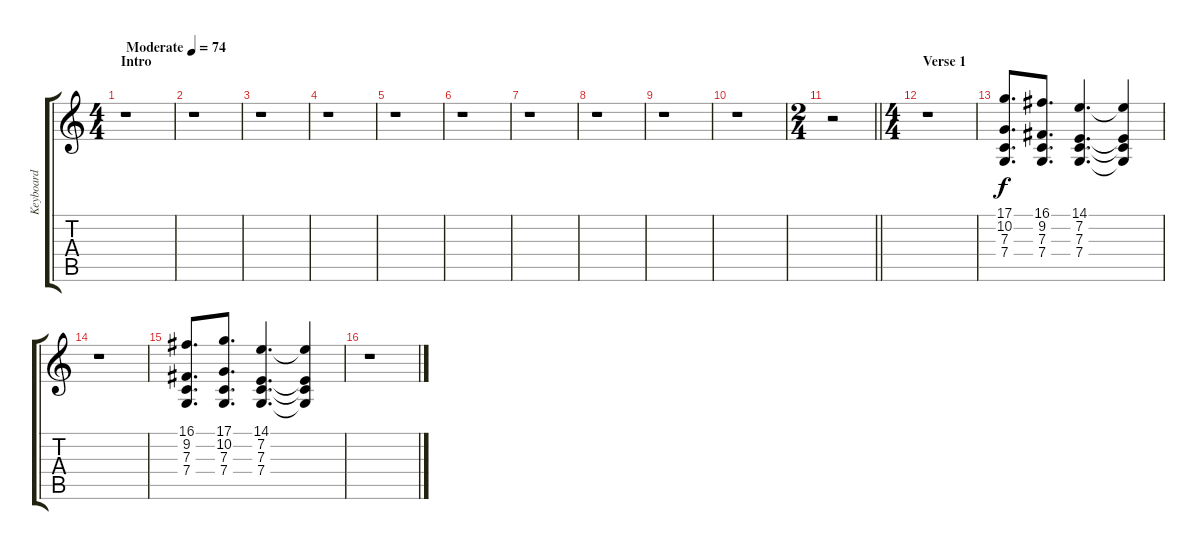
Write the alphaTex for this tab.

\track ("Keyboard" "Keyboard") {instrument stringensemble1}
\staff {score tabs}
\tuning (D4 A3 F3 C3 G2 C2) {hide}
\ts (4 4)
\section ("" "Intro")
\tempo (74 "Moderate")
\clef g2
\ks c
r.1{dy f instrument stringensemble1} |
r.1 |
r.1 |
r.1 |
r.1 |
r.1 |
r.1 |
r.1 |
r.1 |
r.1 |
\ts (2 4)
\barLineRight lightlight
r.2 |
\ts (4 4)
\section ("" "Verse 1")
r.1 |
(17.1 10.2 7.3 7.4).8{d instrument drawbarorgan} (16.1 9.2 7.3 7.4).8{d} (14.1 7.2 7.3 7.4).4{d} (14.1{t} 7.2{t} 7.3{t} 7.4{t}).4 |
r.1 |
(16.1 9.2 7.3 7.4).8{d} (17.1 10.2 7.3 7.4).8{d} (14.1 7.2 7.3 7.4).4{d} (14.1{t} 7.2{t} 7.3{t} 7.4{t}).4 |
r.1
